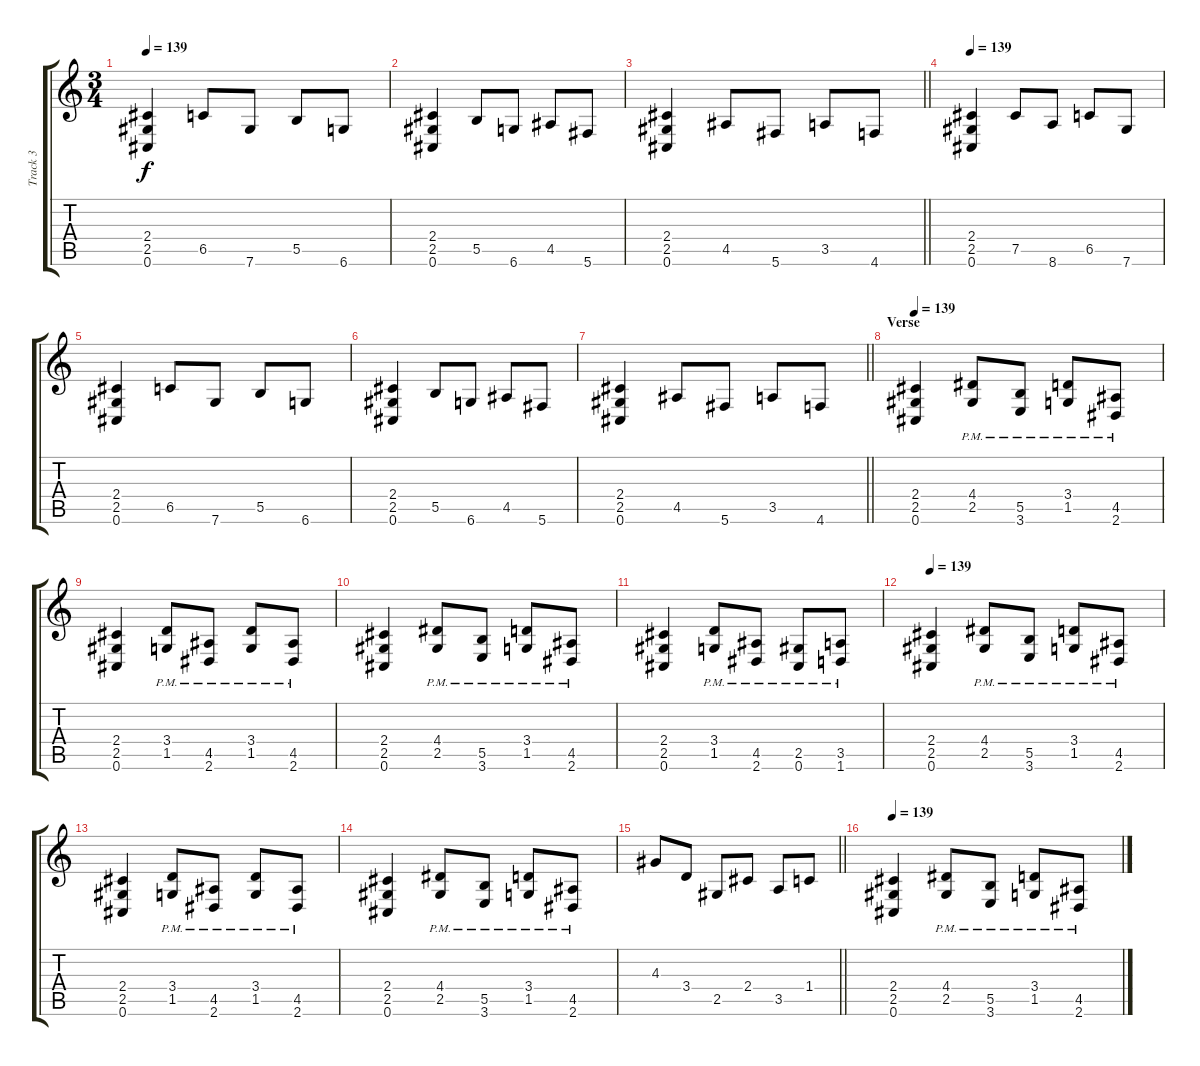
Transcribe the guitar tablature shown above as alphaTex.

\track ("Track 3" "Track 3") {instrument overdrivenguitar}
\staff {score tabs}
\tuning (Db4 Ab3 E3 B2 Gb2 Db2) {hide}
\ts (3 4)
\tempo 139
\clef g2
\ks c
(2.4 2.5 0.6).4{dy f} 6.5.8 7.6.8 5.5.8 6.6.8 |
(2.4 2.5 0.6).4 5.5.8 6.6.8 4.5.8 5.6.8 |
\barLineRight lightlight
(2.4 2.5 0.6).4 4.5.8 5.6.8 3.5.8 4.6.8 |
\tempo 139
(2.4 2.5 0.6).4 7.5.8 8.6.8 6.5.8 7.6.8 |
(2.4 2.5 0.6).4 6.5.8 7.6.8 5.5.8 6.6.8 |
(2.4 2.5 0.6).4 5.5.8 6.6.8 4.5.8 5.6.8 |
\barLineRight lightlight
(2.4 2.5 0.6).4 4.5.8 5.6.8 3.5.8 4.6.8 |
\section ("" "Verse")
\tempo 139
(2.4 2.5 0.6).4 (4.4{pm} 2.5{pm}).8 (5.5{pm} 3.6{pm}).8 (3.4{pm} 1.5{pm}).8 (4.5{pm} 2.6{pm}).8 |
(2.4 2.5 0.6).4 (3.4{pm} 1.5{pm}).8 (4.5{pm} 2.6{pm}).8 (3.4{pm} 1.5{pm}).8 (4.5{pm} 2.6{pm}).8 |
(2.4 2.5 0.6).4 (4.4{pm} 2.5{pm}).8 (5.5{pm} 3.6{pm}).8 (3.4{pm} 1.5{pm}).8 (4.5{pm} 2.6{pm}).8 |
(2.4 2.5 0.6).4 (3.4{pm} 1.5{pm}).8 (4.5{pm} 2.6{pm}).8 (2.5{pm} 0.6{pm}).8 (3.5{pm} 1.6{pm}).8 |
\tempo 139
(2.4 2.5 0.6).4 (4.4{pm} 2.5{pm}).8 (5.5{pm} 3.6{pm}).8 (3.4{pm} 1.5{pm}).8 (4.5{pm} 2.6{pm}).8 |
(2.4 2.5 0.6).4 (3.4{pm} 1.5{pm}).8 (4.5{pm} 2.6{pm}).8 (3.4{pm} 1.5{pm}).8 (4.5{pm} 2.6{pm}).8 |
(2.4 2.5 0.6).4 (4.4{pm} 2.5{pm}).8 (5.5{pm} 3.6{pm}).8 (3.4{pm} 1.5{pm}).8 (4.5{pm} 2.6{pm}).8 |
\barLineRight lightlight
4.3.8 3.4.8 2.5.8 2.4.8 3.5.8 1.4.8 |
\tempo 139
(2.4 2.5 0.6).4 (4.4{pm} 2.5{pm}).8 (5.5{pm} 3.6{pm}).8 (3.4{pm} 1.5{pm}).8 (4.5{pm} 2.6{pm}).8
